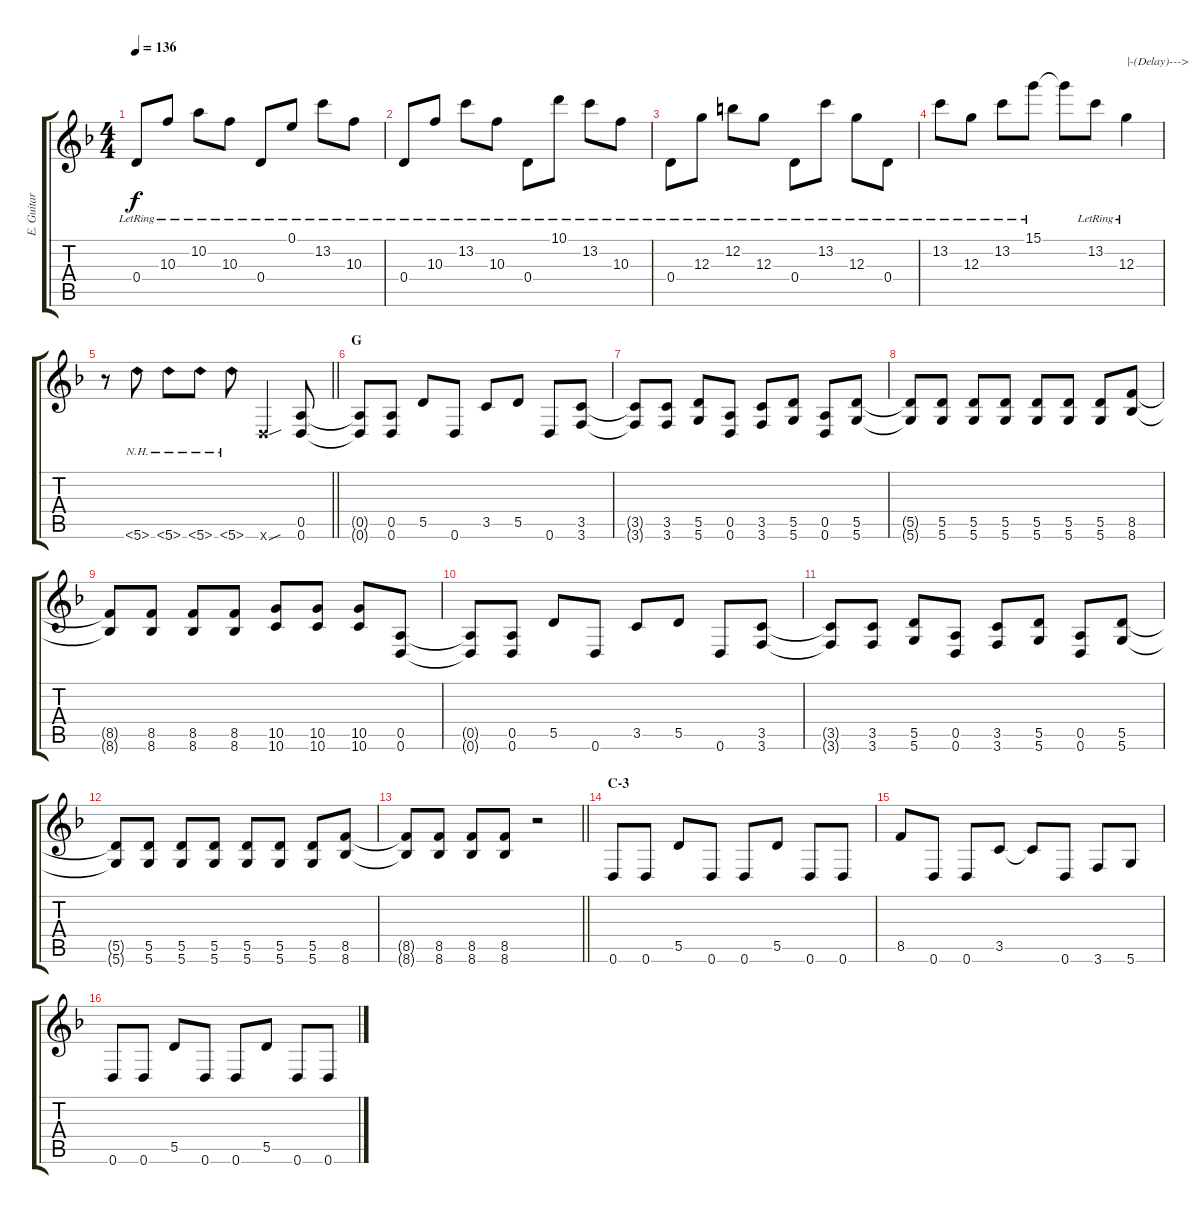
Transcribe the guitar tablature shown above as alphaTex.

\track ("E. Guitar II" "E. Guitar ") {instrument distortionguitar}
\staff {score tabs}
\tuning (E4 B3 G3 D3 A2 D2) {hide}
\ts (4 4)
\tempo 136
\clef g2
\ks dminor
0.4{lr}.8{dy f} 10.3{lr}.8 10.2{lr}.8 10.3{lr}.8 0.4{lr}.8 0.1{lr}.8 13.2{lr}.8 10.3{lr}.8 |
0.4{lr}.8 10.3{lr}.8 13.2{lr}.8 10.3{lr}.8 0.4{lr}.8 10.1{lr}.8 13.2{lr}.8 10.3{lr}.8 |
0.4{lr}.8 12.3{lr}.8 12.2{lr}.8 12.3{lr}.8 0.4{lr}.8 13.2{lr}.8 12.3{lr}.8 0.4{lr}.8 |
13.2{lr}.8 12.3{lr}.8 13.2{lr}.8 15.1{lr}.8 15.1{t}.8 13.2{lr}.8 12.3{lr}.4{txt "|-(Delay)--->"} |
\barLineRight lightlight
r.8{instrument distortionguitar} 5.6{nh}.8 5.6{nh}.8 5.6{nh}.8 5.6{nh}.8 0.6{sou x}.4 (0.5 0.6).8 |
\section ("" "G")
(0.5{t} 0.6{t}).8 (0.5 0.6).8 5.5.8 0.6.8 3.5.8 5.5.8 0.6.8 (3.5 3.6).8 |
(3.5{t} 3.6{t}).8 (3.5 3.6).8 (5.5 5.6).8 (0.5 0.6).8 (3.5 3.6).8 (5.5 5.6).8 (0.5 0.6).8 (5.5 5.6).8 |
(5.5{t} 5.6{t}).8 (5.5 5.6).8 (5.5 5.6).8 (5.5 5.6).8 (5.5 5.6).8 (5.5 5.6).8 (5.5 5.6).8 (8.5 8.6).8 |
(8.5{t} 8.6{t}).8 (8.5 8.6).8 (8.5 8.6).8 (8.5 8.6).8 (10.5 10.6).8 (10.5 10.6).8 (10.5 10.6).8 (0.5 0.6).8 |
(0.5{t} 0.6{t}).8 (0.5 0.6).8 5.5.8 0.6.8 3.5.8 5.5.8 0.6.8 (3.5 3.6).8 |
(3.5{t} 3.6{t}).8 (3.5 3.6).8 (5.5 5.6).8 (0.5 0.6).8 (3.5 3.6).8 (5.5 5.6).8 (0.5 0.6).8 (5.5 5.6).8 |
(5.5{t} 5.6{t}).8 (5.5 5.6).8 (5.5 5.6).8 (5.5 5.6).8 (5.5 5.6).8 (5.5 5.6).8 (5.5 5.6).8 (8.5 8.6).8 |
\barLineRight lightlight
(8.5{t} 8.6{t}).8 (8.5 8.6).8 (8.5 8.6).8 (8.5 8.6).8 r.2 |
\section ("" "C-3")
0.6.8 0.6.8 5.5.8 0.6.8 0.6.8 5.5.8 0.6.8 0.6.8 |
8.5.8 0.6.8 0.6.8 3.5.8 3.5{t}.8 0.6.8 3.6.8 5.6.8 |
0.6.8 0.6.8 5.5.8 0.6.8 0.6.8 5.5.8 0.6.8 0.6.8
